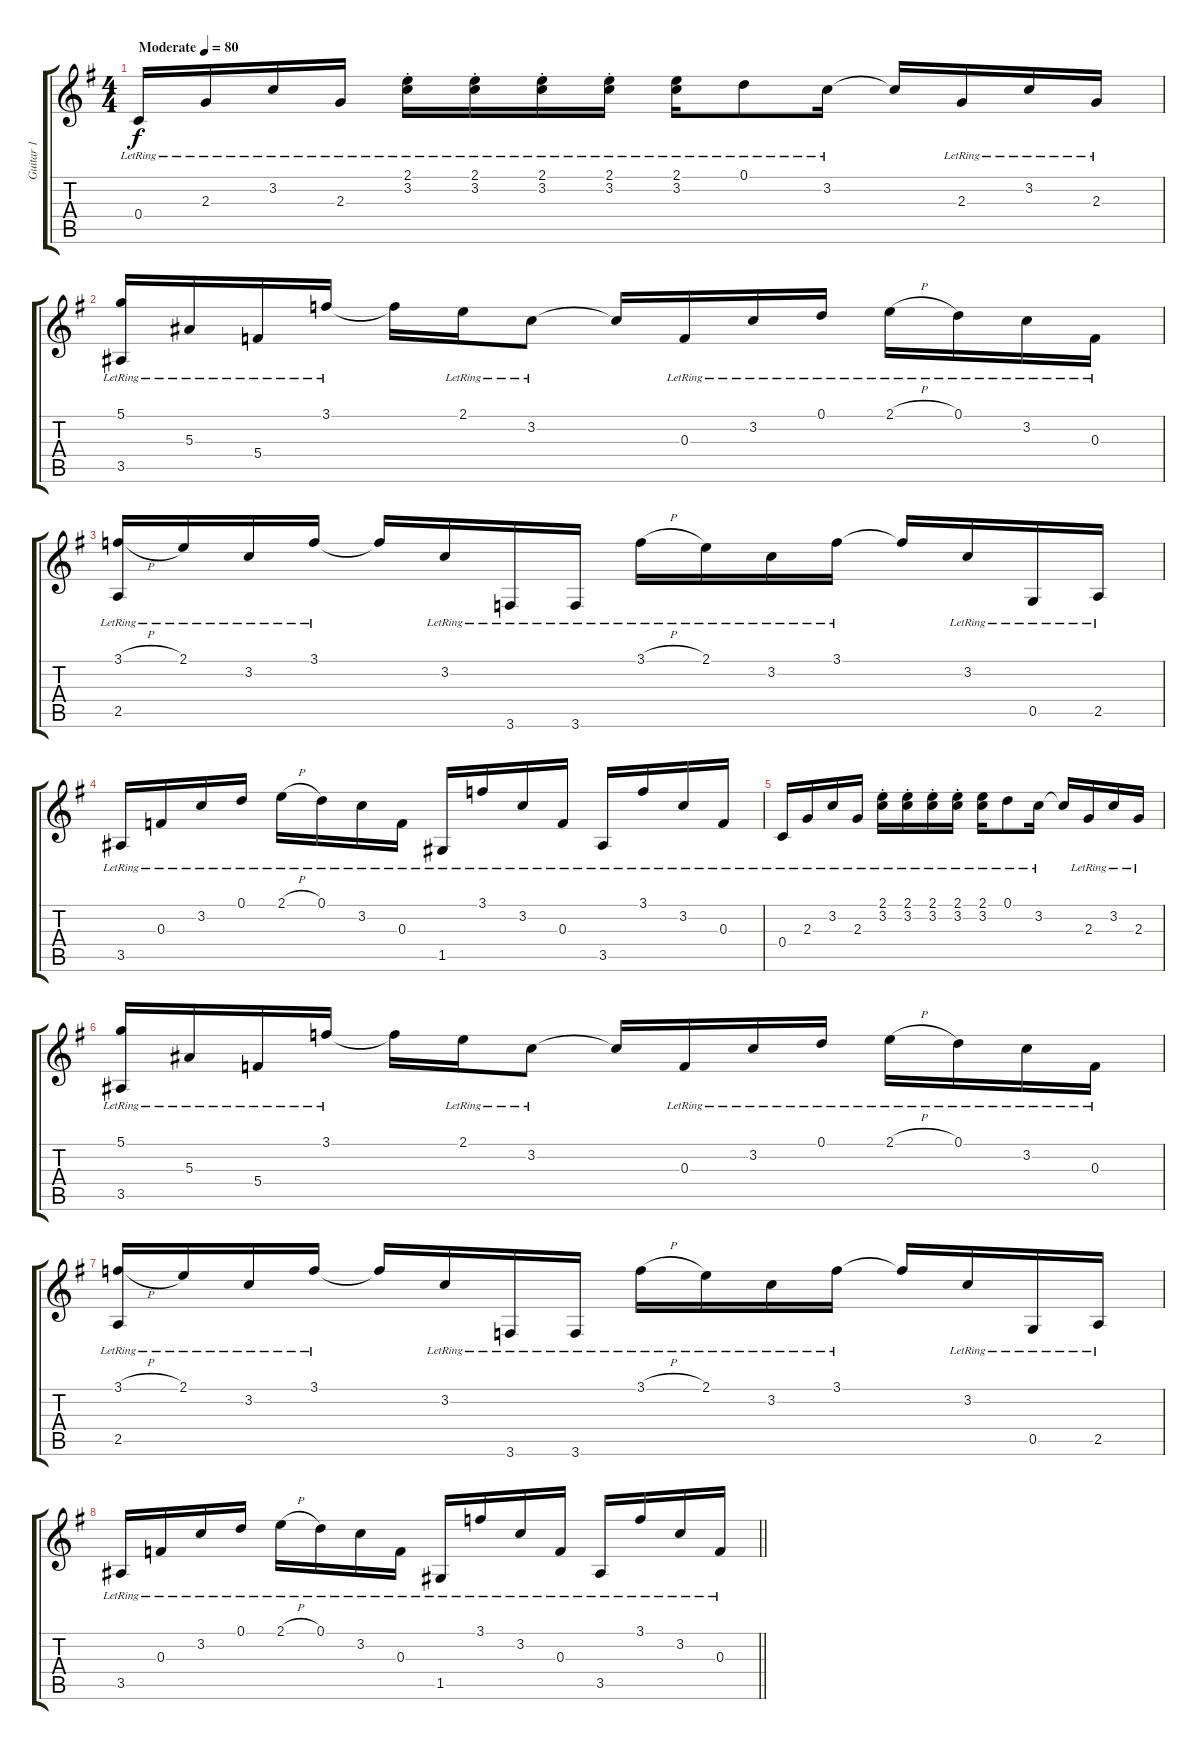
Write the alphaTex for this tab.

\track ("Guitar 1" "Guitar 1") {instrument acousticguitarsteel}
\staff {score tabs}
\tuning (D4 A3 F3 C3 G2 D2) {hide}
\ts (4 4)
\tempo (80 "Moderate")
\clef g2
\ks g
0.4{lr}.16{dy f instrument acousticguitarsteel} 2.3{lr}.16 3.2{lr}.16 2.3{lr}.16 (2.1{st lr} 3.2{st lr}).16 (2.1{st lr} 3.2{st lr}).16 (2.1{st lr} 3.2{st lr}).16 (2.1{st lr} 3.2{st lr}).16 (2.1{lr} 3.2{lr}).16 0.1{lr}.8 3.2{lr}.16 3.2{t}.16 2.3{lr}.16 3.2{lr}.16 2.3{lr}.16 |
(5.1{lr} 3.5{lr}).16 5.3{lr}.16 5.4{lr}.16 3.1{lr}.16 3.1{t}.16 2.1{lr}.16 3.2{lr}.8 3.2{t}.16 0.3{lr}.16 3.2{lr}.16 0.1{lr}.16 2.1{h lr}.16 0.1{lr}.16 3.2{lr}.16 0.3{lr}.16 |
(3.1{h lr} 2.5{lr}).16 2.1{lr}.16 3.2{lr}.16 3.1{lr}.16 3.1{t}.16 3.2{lr}.16 3.6{lr}.16 3.6{lr}.16 3.1{h lr}.16 2.1{lr}.16 3.2{lr}.16 3.1{lr}.16 3.1{t}.16 3.2{lr}.16 0.5{lr}.16 2.5{lr}.16 |
3.5{lr}.16 0.3{lr}.16 3.2{lr}.16 0.1{lr}.16 2.1{h lr}.16 0.1{lr}.16 3.2{lr}.16 0.3{lr}.16 1.5{lr}.16 3.1{lr}.16 3.2{lr}.16 0.3{lr}.16 3.5{lr}.16 3.1{lr}.16 3.2{lr}.16 0.3{lr}.16 |
0.4{lr}.16 2.3{lr}.16 3.2{lr}.16 2.3{lr}.16 (2.1{st lr} 3.2{st lr}).16 (2.1{st lr} 3.2{st lr}).16 (2.1{st lr} 3.2{st lr}).16 (2.1{st lr} 3.2{st lr}).16 (2.1{lr} 3.2{lr}).16 0.1{lr}.8 3.2{lr}.16 3.2{t}.16 2.3{lr}.16 3.2{lr}.16 2.3{lr}.16 |
(5.1{lr} 3.5{lr}).16 5.3{lr}.16 5.4{lr}.16 3.1{lr}.16 3.1{t}.16 2.1{lr}.16 3.2{lr}.8 3.2{t}.16 0.3{lr}.16 3.2{lr}.16 0.1{lr}.16 2.1{h lr}.16 0.1{lr}.16 3.2{lr}.16 0.3{lr}.16 |
(3.1{h lr} 2.5{lr}).16 2.1{lr}.16 3.2{lr}.16 3.1{lr}.16 3.1{t}.16 3.2{lr}.16 3.6{lr}.16 3.6{lr}.16 3.1{h lr}.16 2.1{lr}.16 3.2{lr}.16 3.1{lr}.16 3.1{t}.16 3.2{lr}.16 0.5{lr}.16 2.5{lr}.16 |
\barLineRight lightlight
3.5{lr}.16 0.3{lr}.16 3.2{lr}.16 0.1{lr}.16 2.1{h lr}.16 0.1{lr}.16 3.2{lr}.16 0.3{lr}.16 1.5{lr}.16 3.1{lr}.16 3.2{lr}.16 0.3{lr}.16 3.5{lr}.16 3.1{lr}.16 3.2{lr}.16 0.3{lr}.16
